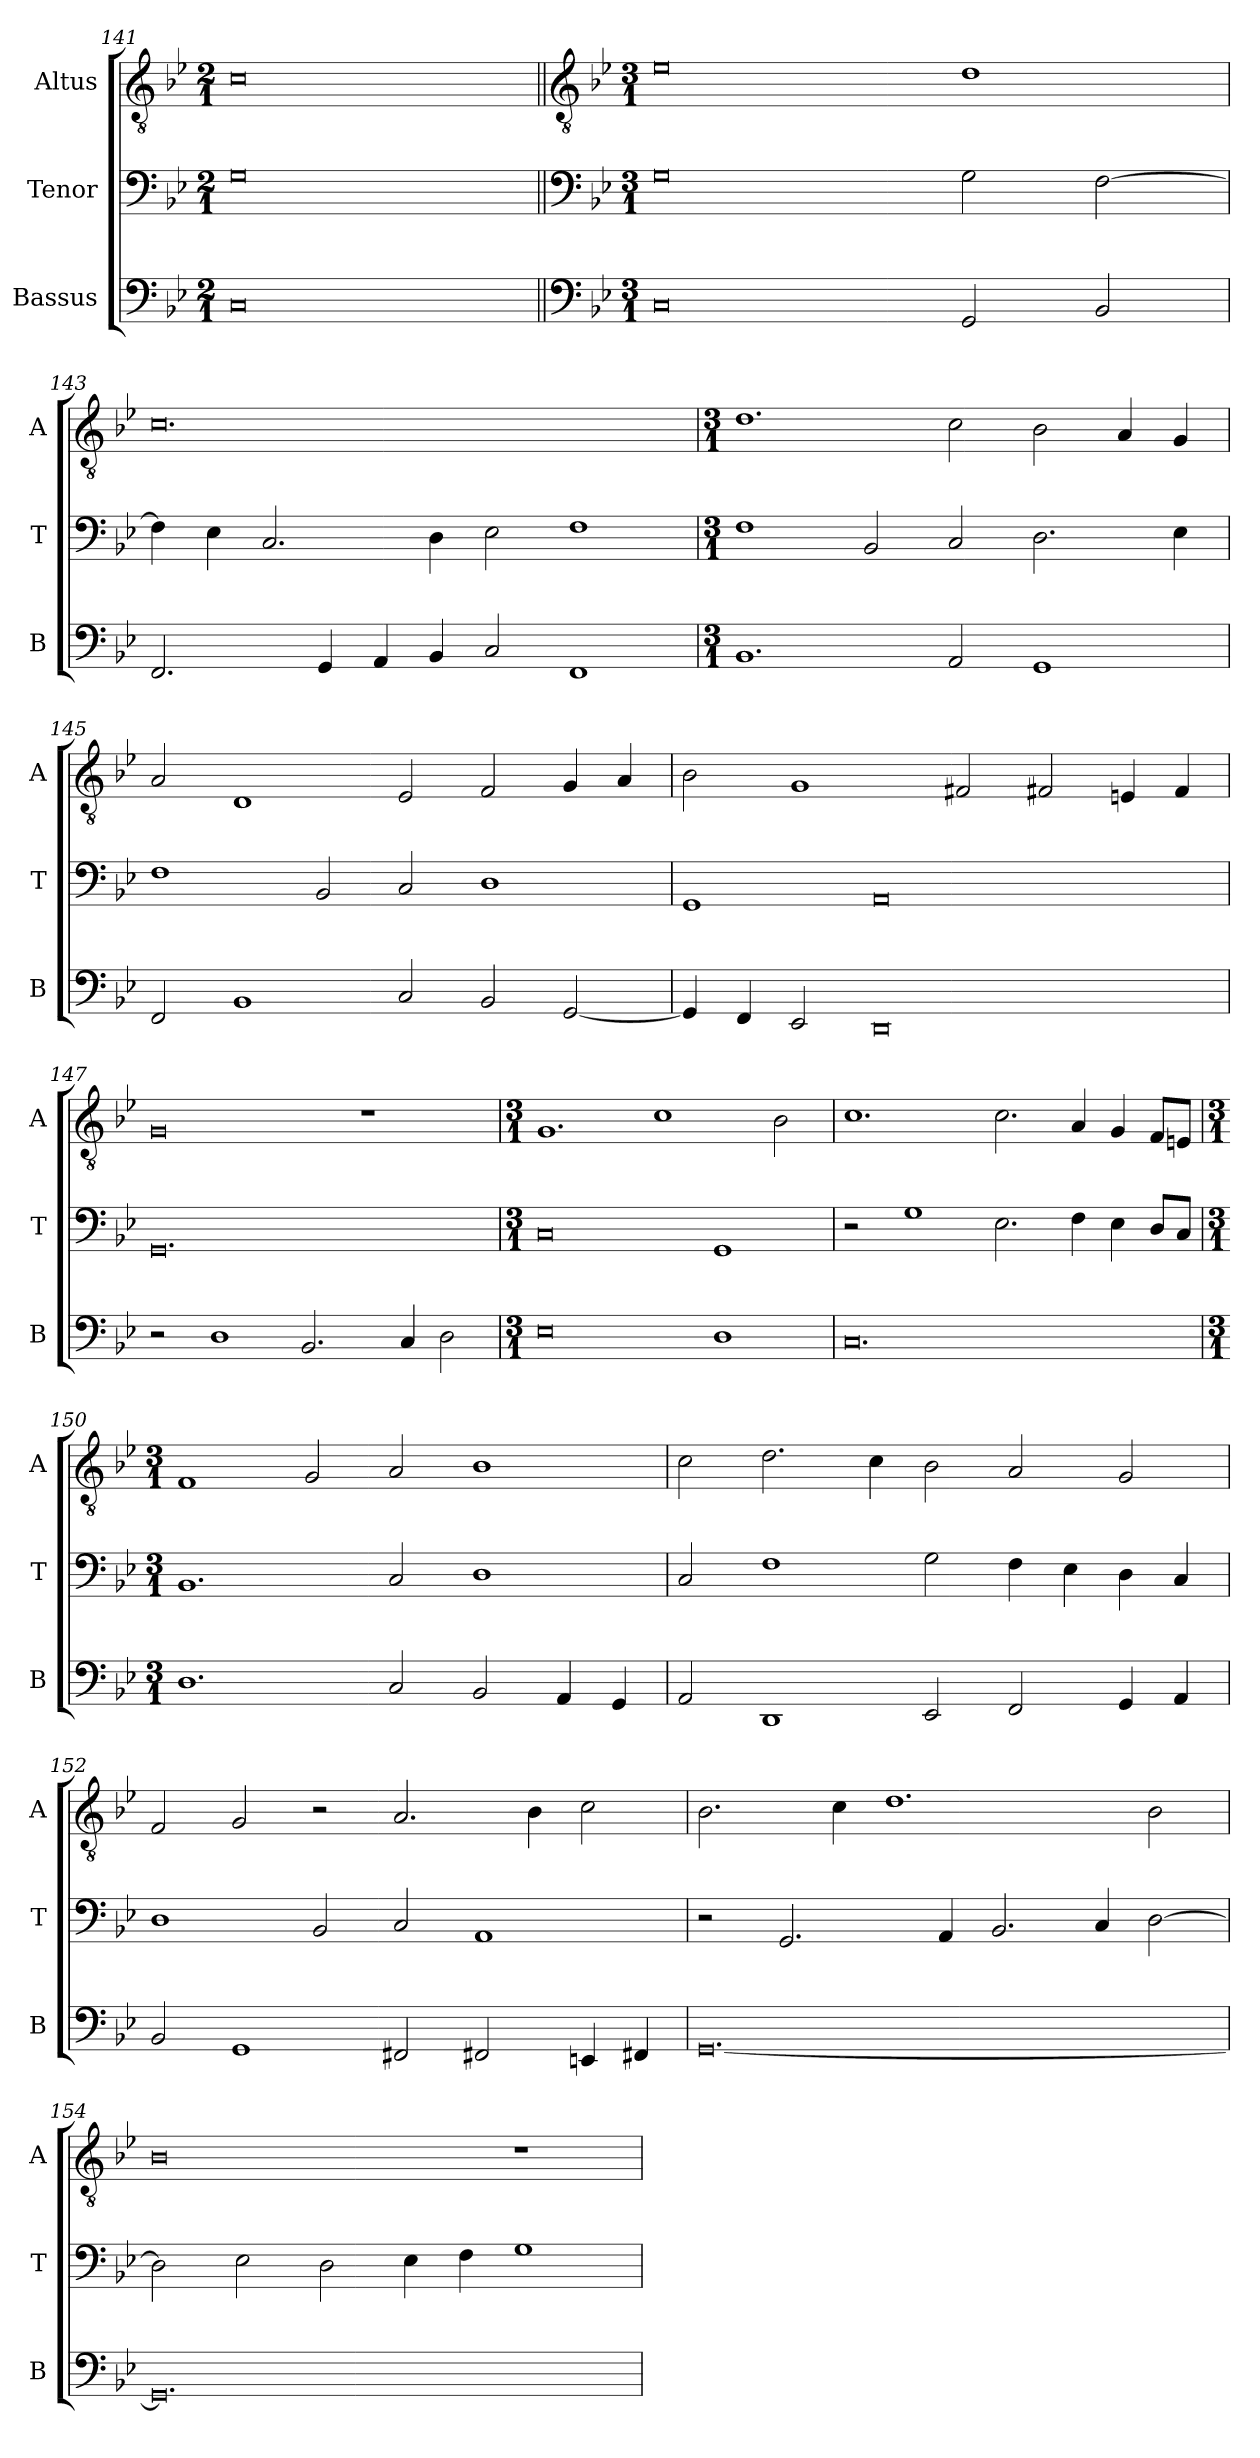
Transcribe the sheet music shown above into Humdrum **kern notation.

**kern	**kern	**kern
*part3	*part2	*part1
*staff3	*staff2	*staff1
*I"Bassus	*I"Tenor	*I"Altus
*I'B	*I'T	*I'A
*clefF4	*clefF4	*clefGv2
*k[b-e-]	*k[b-e-]	*k[b-e-]
*M2/1	*M2/1	*M2/1
=141	=141	=141
0C	0G	0c
!!LO:LB:g=z
=142||	=142||	=142||
*clefF4	*clefF4	*clefGv2
*k[b-e-]	*k[b-e-]	*k[b-e-]
*M3/1	*M3/1	*M3/1
0C	0G	0e-
2GG/	2G\	1d
2BB-/	[2F\	.
=143	=143	=143
2.FF/	4F\]	0.c
.	4E-\	.
.	2.C/	.
4GG/	.	.
4AA/	.	.
4BB-/	4D\	.
2C/	2E-\	.
1FF	1F	.
=144	=144	=144
*M3/1	*M3/1	*M3/1
1.BB-	1F	1.d
.	2BB-/	.
2AA/	2C/	2c\
1GG	2.D\	2B-\
.	.	4A/
.	4E-\	4G/
=145	=145	=145
2FF/	1F	2A/
1BB-	.	1D
.	2BB-/	.
2C/	2C/	2E-/
2BB-/	1D	2F/
[2GG/	.	4G/
.	.	4A/
=146	=146	=146
4GG/]	1GG	2B-\
4FF/	.	.
2EE-/	.	1G
0DD	0AA	.
.	.	2F#X/
.	.	2F#X/
.	.	4En/
.	.	4F#/
=147	=147	=147
2r	0.GG	0G
1D	.	.
2.BB-/	.	.
.	.	1r
4C/	.	.
2D\	.	.
=148	=148	=148
*M3/1	*M3/1	*M3/1
0E-	0C	1.G
.	.	1c
1D	1GG	.
.	.	2B-\
=149	=149	=149
0.C	2r	1.c
.	1G	.
.	2.E-\	2.c\
.	4F\	4A/
.	4E-\	4G/
.	8D/L	8F/L
.	8C/J	8En/J
=150	=150	=150
*M3/1	*M3/1	*M3/1
1.D	1.BB-	1F
.	.	2G/
2C/	2C/	2A/
2BB-/	1D	1B-
4AA/	.	.
4GG/	.	.
=151	=151	=151
2AA/	2C/	2c\
1DD	1F	2.d\
.	.	4c\
2EE-/	2G\	2B-\
2FF/	4F\	2A/
.	4E-\	.
4GG/	4D\	2G/
4AA/	4C/	.
=152	=152	=152
2BB-/	1D	2F/
1GG	.	2G/
.	2BB-/	2r
2FF#X/	2C/	2.A/
2FF#X/	1AA	.
.	.	4B-\
4EEn/	.	2c\
4FF#X/	.	.
=153	=153	=153
[0.GG	2r	2.B-\
.	2.GG/	.
.	.	4c\
.	.	1.d
.	4AA/	.
.	2.BB-/	.
.	4C/	.
.	[2D\	2B-\
=154	=154	=154
0.GG]	2D\]	0B-
.	2E-\	.
.	2D\	.
.	4E-\	.
.	4F\	.
.	1G	1r
=	=	=
*-	*-	*-
